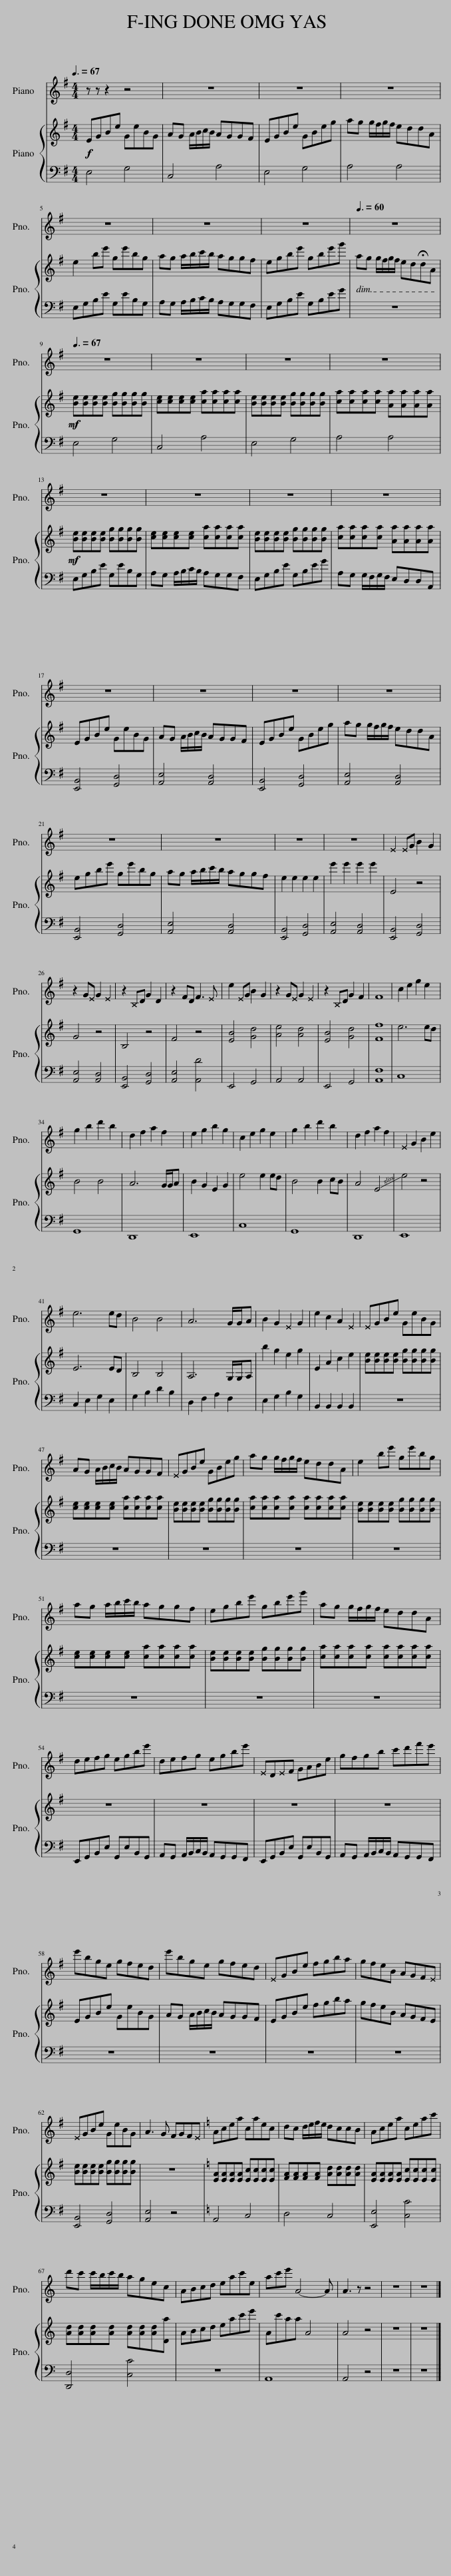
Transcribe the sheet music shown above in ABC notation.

X:1
%%score 1 { 2 | 3 }
L:1/8
Q:3/8=67
M:4/4
I:linebreak $
K:G
V:1 treble
V:2 treble
V:3 bass
V:1
 z z z2 z4 | z8 | z8 | z8 |$ z8 | %5
 z8 | z8 |[Q:3/8=60] z8 |$[Q:3/8=67] z8 | z8 | %10
 z8 | z8 |$ z8 | z8 | z8 | %15
 z8 |$ z8 | z8 | z8 | z8 |$ %20
 z8 | z8 | z8 | z8 | E2 EG B2 G2 |$ %25
 z2 GE G2 E2 | z2 B,D G2 D2 | z2 FD F3 E | e2 EG B2 G2 | z2 GE G2 E2 | %30
 z2 B,D G2 F2 | F8 | c2 e2 g2 e2 |$ g2 b2 d'2 b2 | d2 f2 a2 f2 | %35
 e2 g2 b2 g2 | c2 e2 g2 e2 | g2 b2 d'2 b2 | d2 f2 a2 f2 | E2 G2 B2 e2 |$ %40
 e6 ed | B4 B4 | A6 G/G/A | B2 G2 E2 G2 | e2 c2 A2 E2 | %45
 EGBe GeBG |$ AG A/B/c/B/ AGGF | EGBe GBeg | ag g/f/g/f/ eddA | e2 be' ge'bg |$ %50
 ag a/b/c'/b/ aggf | egbe' gbe'g' | ag g/f/g/f/ eddA |$ defg egbe' | defg egbe' | %55
 EDEF GABe | gfgb c'd'f'e' |$ e'bge gfed | e'bge gfed | EGBe fgba | %60
 gfeB AGFE |$ EGBe GeBG | A3 G FGFE |[K:C] Acea caec | dc d/e/f/e/ dccB | %65
 Acea ceac' |$ d'c' c'/b/c'/b/ agec | ABcd eac'e | ac'e' A4- A | A3 z z4 | %70
 z8 | z8 |] %72
V:2
!f! EGBe GeBG | AG A/B/c/B/ AGGF | EGBe GBeg | ag g/f/g/f/ eddA |$ e2 be' ge'bg | %5
 ag a/b/c'/b/ aggf | egbe' gbe'g' | ag g/f/g/f/ ed!fermata!dA |$!mf! [Be][Be][Be][Be] [Bg][Bg][Bg][Bg] | [ce][ce][ce][ce] [ca][ca][ca][ca] | %10
 [Be][Be][Be][Be] [Bg][Bg][Bg][Bg] | [ca][ca][ca][ca] [Aa][Aa][Aa][Aa] |$!mf! [Be][Be][Be][Be] [Bg][Bg][Bg][Bg] | [ce][ce][ce][ce] [ca][ca][ca][ca] | [Be][Be][Be][Be] [Bg][Bg][Bg][Bg] | %15
 [ca][ca][ca][ca] [Aa][Aa][Aa][Aa] |$ EGBe GeBG | AG A/B/c/B/ AGGF | EGBe GBeg | ag g/f/g/f/ eddA |$ %20
 egbe' ge'bg | ag a/b/c'/b/ aggf | e2 e2 e2 e2 | e'2 e'2 e'2 e'2 | E4 z4 |$ %25
 G4 z4 | B,4 z4 | F4 z4 | [EB]4 [Gd]4 | [Ae]4 [Ad]4 | %30
 [EB]4 [Gd]4 | [Ff]8 | e6 ed |$ B4 B4 | A6 G/G/A | %35
 B2 G2 E2 G2 | e4 e2 ed | B4 B2 cB | A4 !-(!E4 | !-)!e4 z4 |$ %40
 E6 ED | B,4 B,4 | A,6 G,/G,/A, | b2 g2 e2 g2 | E2 A2 c2 e2 | %45
 [Be][Be][Be][Be] [Bg][Bg][Bg][Bg] |$ [ce][ce][ce][ce] [ca][ca][ca][ca] | [Be][Be][Be][Be] [Bg][Bg][Bg][Bg] | [ca][ca][ca][ca] [ca][ca][ca][ca] | [Be][Be][Be][Be] [Bg][Bg][Bg][Bg] |$ %50
 [ce][ce][ce][ce] [ca][ca][ca][ca] | [Be][Be][Be][Be] [Bg][Bg][Bg][Bg] | [ca][ca][ca][ca] [ca][ca][ca][ca] |$ z8 | z8 | %55
 z8 | z8 |$ EGBe GeBG | AG A/B/c/B/ AGGF | EGBe fgba | %60
 gfeB AGFE |$ [Be][Be][Be][Be] [Bg][Bg][Bg][Bg] | z8 |[K:C] [EA][EA][EA][EA] [Ec][Ec][Ec][Ec] | [FA][FA][FA][FA] [Ad][Ad][Ad][Ad] | %65
 [EA][EA][EA][EA] [Ec][Ec][Ec][Ec] |$ [Ad][Ad][Ad][Ad] [Ad][Ad][Ad][Da] | ABcd eac'e' | Ac'aa A4 | A4 z4 | %70
 z8 | z8 |] %72
V:3
 E,4 G,4 | C,4 A,4 | E,4 G,4 | A,4 A,4 |$ E,G,B,E G,EB,G, | %5
 A,G, A,/B,/C/B,/ A,G,G,F, | E,G,B,E G,B,EG | z8 |$ E,4 G,4 | C,4 A,4 | %10
 E,4 G,4 | A,4 A,4 |$ E,G,B,E G,EB,G, | A,G, A,/B,/C/B,/ A,G,G,F, | E,G,B,E G,B,EG | %15
 A,G, G,/F,/G,/F,/ E,D,D,A,, |$ [E,,B,,]4 [G,,D,]4 | [A,,E,]4 [A,,D,]4 | [E,,B,,]4 [G,,D,]4 | [A,,E,]4 [A,,D,]4 |$ %20
 [E,,B,,]4 [G,,D,]4 | [A,,E,]4 [A,,D,]4 | [E,,B,,]4 [G,,D,]4 | [A,,E,]4 [A,,D,]4 | [E,,B,,]4 [G,,D,]4 |$ %25
 [A,,E,]4 [A,,D,]4 | [E,,B,,]4 [G,,D,]4 | [A,,E,]4 [A,,D]4 | E,,4 G,,4 | A,,4 A,,4 | %30
 E,,4 G,,4 | [A,,F,]8 | C,8 |$ G,,8 | D,,8 | %35
 E,,8 | C,8 | G,,8 | D,,8 | E,,8 |$ %40
 C,2 E,2 G,2 E,2 | G,2 B,2 D2 B,2 | D,2 F,2 A,2 F,2 | E,2 G,2 B,2 G,2 | B,,2 B,,2 B,,2 B,,2 | %45
 z8 |$ z8 | z8 | z8 | z8 |$ %50
 z8 | z8 | z8 |$ E,,G,,B,,E, G,,E,B,,G,, | A,,G,, A,,/B,,/C,/B,,/ A,,G,,G,,F,, | %55
 E,,G,,B,,E, G,,E,B,,G,, | A,,G,, A,,/B,,/C,/B,,/ A,,G,,G,,F,, |$ z8 | z8 | z8 | %60
 z8 |$ [E,,B,,]4 [G,,D,]4 | [A,,E,]4 z4 |[K:C] A,,4 C,4 | D,4 C,4 | %65
 [E,,E,]4 [C,C]4 |$ [D,,D,]4 [C,C]4 | z8 | A,,8 | A,,4 z4 | %70
 z8 | z8 |] %72
